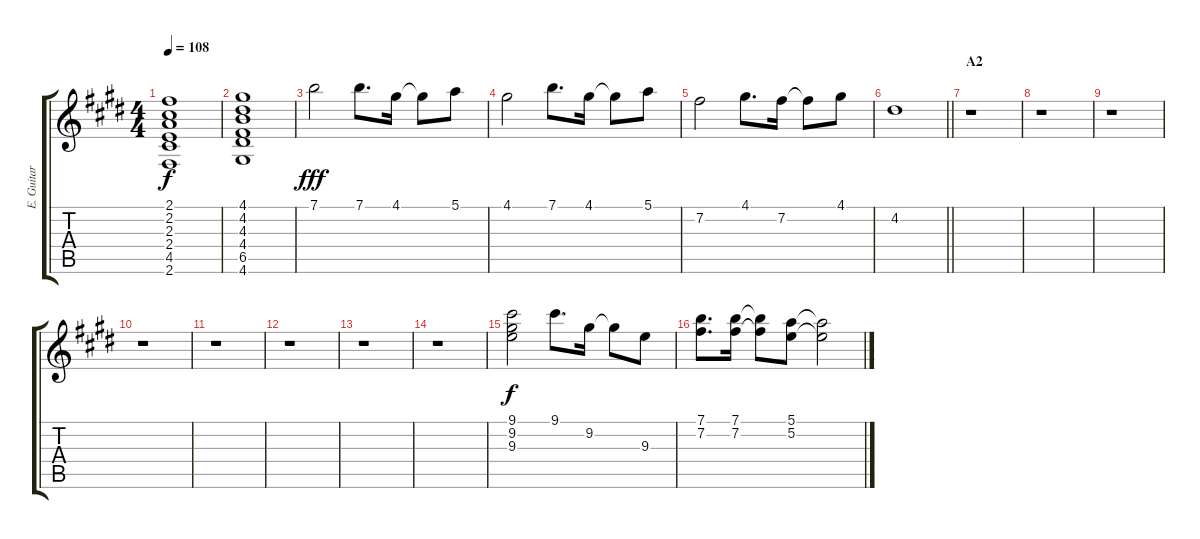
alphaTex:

\track ("E. Guitar" "E. Guitar") {instrument electricguitarclean}
\staff {score tabs}
\tuning (E4 B3 G3 D3 A2 E2) {hide}
\ts (4 4)
\tempo 108
\clef g2
\ks e
(2.1 2.2 2.3 2.4 4.5 2.6).1{dy f} |
(4.1 4.2 4.3 4.4 6.5 4.6).1 |
7.1.2{dy fff} 7.1.8{d} 4.1.16 4.1{t}.8 5.1.8 |
4.1.2 7.1.8{d} 4.1.16 4.1{t}.8 5.1.8 |
7.2.2 4.1.8{d} 7.2.16 7.2{t}.8 4.1.8 |
\barLineRight lightlight
4.2.1 |
\section ("" "A2")
r.1 |
r.1 |
r.1 |
r.1 |
r.1 |
r.1 |
r.1 |
r.1 |
(9.1 9.2 9.3).2{dy f} 9.1.8{d} 9.2.16 9.2{t}.8 9.3.8 |
(7.1 7.2).8{d} (7.1 7.2).16 (7.1{t} 7.2{t}).8 (5.1 5.2).8 (5.1{t} 5.2{t}).2
